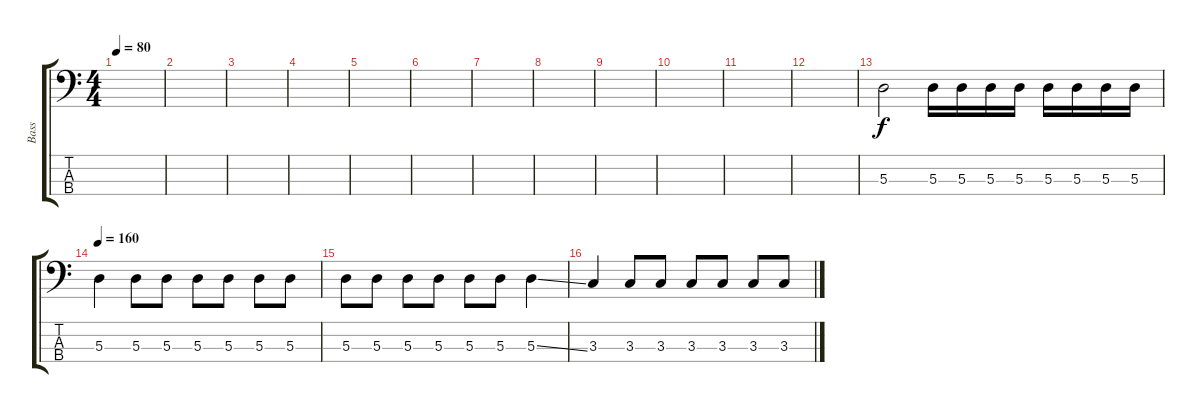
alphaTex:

\track ("Bass" "Bass") {instrument electricbasspick}
\staff {score tabs}
\tuning (G2 D2 A1 E1) {hide}
\ts (4 4)
\tempo 80
\clef f4
\ks c
|
|
|
|
|
|
|
|
|
|
|
|
5.3.2 5.3.16 5.3.16 5.3.16 5.3.16 5.3.16 5.3.16 5.3.16 5.3.16 |
\tempo 160
5.3.4 5.3.8 5.3.8 5.3.8 5.3.8 5.3.8 5.3.8 |
5.3.8 5.3.8 5.3.8 5.3.8 5.3.8 5.3.8 5.3{ss}.4 |
3.3.4 3.3.8 3.3.8 3.3.8 3.3.8 3.3.8 3.3.8
